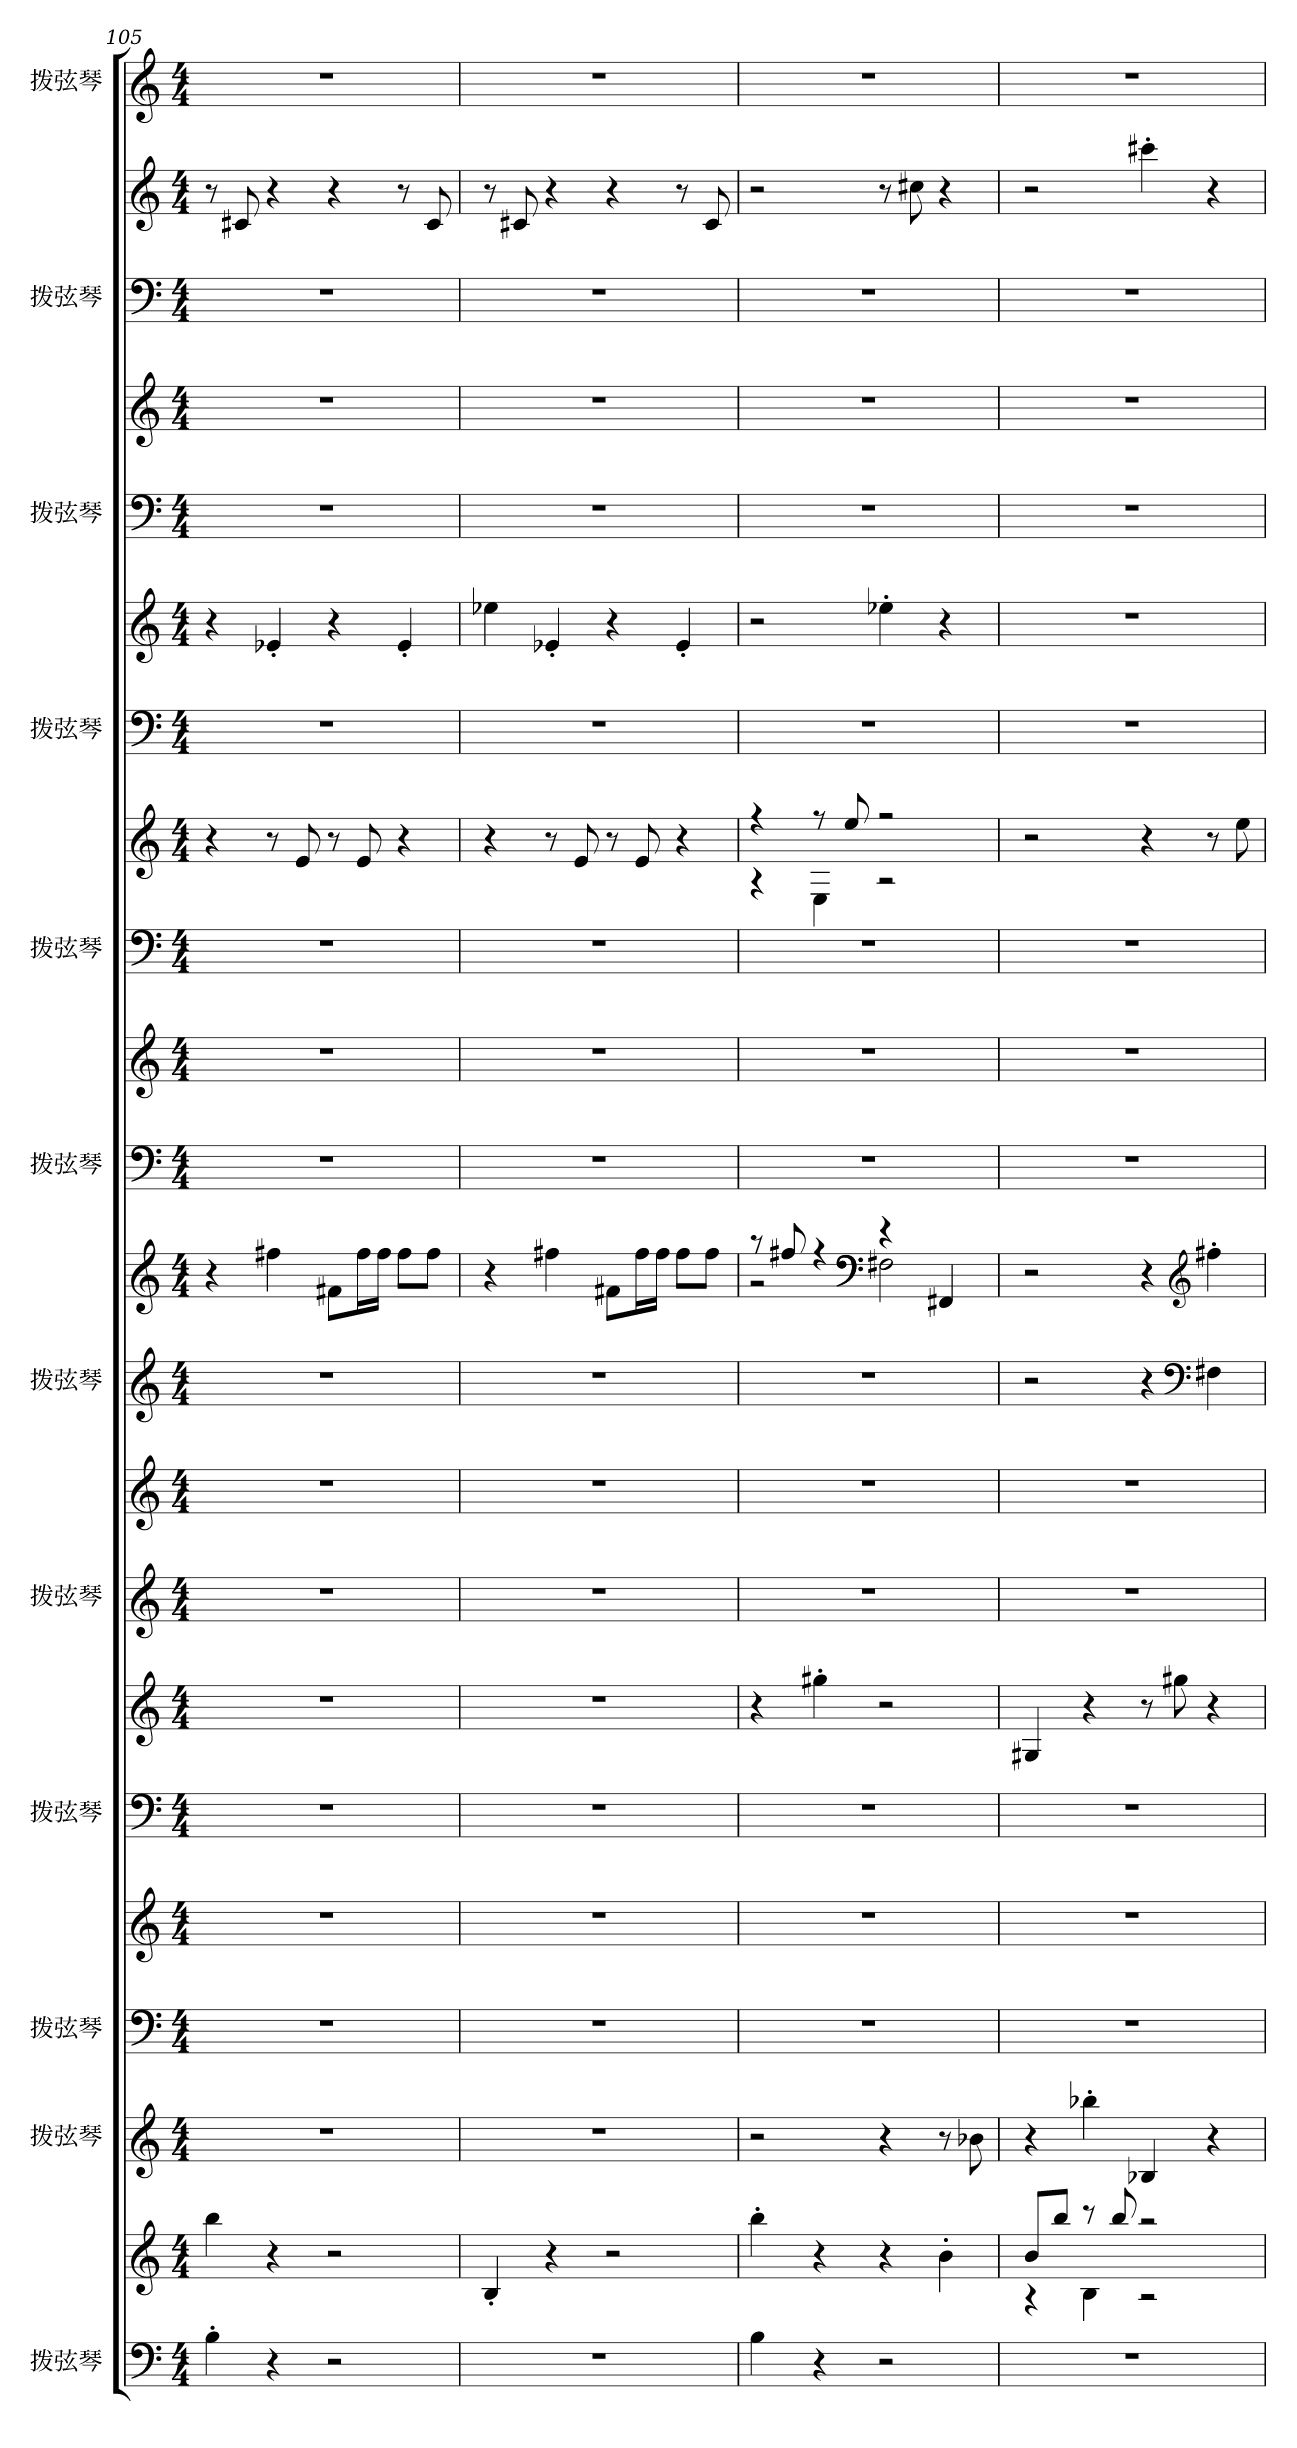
**kern	**kern	**kern	**kern	**kern	**kern	**kern	**kern	**kern	**kern	**kern	**kern	**kern	**kern	**kern	**kern	**kern	**kern	**kern	**kern	**kern	**kern
*part12	*part12	*part11	*part10	*part10	*part9	*part9	*part8	*part8	*part7	*part7	*part6	*part6	*part5	*part5	*part4	*part4	*part3	*part3	*part2	*part2	*part1
*staff22	*staff21	*staff20	*staff19	*staff18	*staff17	*staff16	*staff15	*staff14	*staff13	*staff12	*staff11	*staff10	*staff9	*staff8	*staff7	*staff6	*staff5	*staff4	*staff3	*staff2	*staff1
*I"拨弦琴	*	*I"拨弦琴	*I"拨弦琴	*	*I"拨弦琴	*	*I"拨弦琴	*	*I"拨弦琴	*	*I"拨弦琴	*	*I"拨弦琴	*	*I"拨弦琴	*	*I"拨弦琴	*	*I"拨弦琴	*	*I"拨弦琴
!!LO:PB:g=z
*clefF4	*clefG2	*clefG2	*clefF4	*clefG2	*clefF4	*clefG2	*clefG2	*clefG2	*clefG2	*clefG2	*clefF4	*clefG2	*clefF4	*clefG2	*clefF4	*clefG2	*clefF4	*clefG2	*clefF4	*clefG2	*clefG2
*k[]	*k[]	*k[]	*k[]	*k[]	*k[]	*k[]	*k[]	*k[]	*k[]	*k[]	*k[]	*k[]	*k[]	*k[]	*k[]	*k[]	*k[]	*k[]	*k[]	*k[]	*k[]
*M4/4	*M4/4	*M4/4	*M4/4	*M4/4	*M4/4	*M4/4	*M4/4	*M4/4	*M4/4	*M4/4	*M4/4	*M4/4	*M4/4	*M4/4	*M4/4	*M4/4	*M4/4	*M4/4	*M4/4	*M4/4	*M4/4
=105	=105	=105	=105	=105	=105	=105	=105	=105	=105	=105	=105	=105	=105	=105	=105	=105	=105	=105	=105	=105	=105
4B'\	4bb\	1r	1r	1r	1r	1r	1r	1r	1r	4r	1r	1r	1r	4r	1r	4r	1r	1r	1r	8r	1r
.	.	.	.	.	.	.	.	.	.	.	.	.	.	.	.	.	.	.	.	8c#X/	.
4r	4r	.	.	.	.	.	.	.	.	4ff#X\	.	.	.	8r	.	4e-X'/	.	.	.	4r	.
.	.	.	.	.	.	.	.	.	.	.	.	.	.	8e/	.	.	.	.	.	.	.
2r	2r	.	.	.	.	.	.	.	.	8f#X\L	.	.	.	8r	.	4r	.	.	.	4r	.
.	.	.	.	.	.	.	.	.	.	16ff#\L	.	.	.	8e/	.	.	.	.	.	.	.
.	.	.	.	.	.	.	.	.	.	16ff#\JJ	.	.	.	.	.	.	.	.	.	.	.
.	.	.	.	.	.	.	.	.	.	8ff#\L	.	.	.	4r	.	4e-'/	.	.	.	8r	.
.	.	.	.	.	.	.	.	.	.	8ff#\J	.	.	.	.	.	.	.	.	.	8c#/	.
=106	=106	=106	=106	=106	=106	=106	=106	=106	=106	=106	=106	=106	=106	=106	=106	=106	=106	=106	=106	=106	=106
1r	4B'/	1r	1r	1r	1r	1r	1r	1r	1r	4r	1r	1r	1r	4r	1r	4ee-X\	1r	1r	1r	8r	1r
.	.	.	.	.	.	.	.	.	.	.	.	.	.	.	.	.	.	.	.	8c#X/	.
.	4r	.	.	.	.	.	.	.	.	4ff#X\	.	.	.	8r	.	4e-X'/	.	.	.	4r	.
.	.	.	.	.	.	.	.	.	.	.	.	.	.	8e/	.	.	.	.	.	.	.
.	2r	.	.	.	.	.	.	.	.	8f#X\L	.	.	.	8r	.	4r	.	.	.	4r	.
.	.	.	.	.	.	.	.	.	.	16ff#\L	.	.	.	8e/	.	.	.	.	.	.	.
.	.	.	.	.	.	.	.	.	.	16ff#\JJ	.	.	.	.	.	.	.	.	.	.	.
.	.	.	.	.	.	.	.	.	.	8ff#\L	.	.	.	4r	.	4e-'/	.	.	.	8r	.
.	.	.	.	.	.	.	.	.	.	8ff#\J	.	.	.	.	.	.	.	.	.	8c#/	.
=107	=107	=107	=107	=107	=107	=107	=107	=107	=107	=107	=107	=107	=107	=107	=107	=107	=107	=107	=107	=107	=107
*	*	*	*	*	*	*	*	*	*	*^	*	*	*	*^	*	*	*	*	*	*	*
4B\	4bb'\	2r	1r	1r	1r	4r	1r	1r	1r	8r	2r	1r	1r	1r	4r	4r	1r	2r	1r	1r	1r	2r	1r
.	.	.	.	.	.	.	.	.	.	8ff#X/	.	.	.	.	.	.	.	.	.	.	.	.	.
4r	4r	.	.	.	.	4gg#X'\	.	.	.	4r	.	.	.	.	8r	4E\	.	.	.	.	.	.	.
.	.	.	.	.	.	.	.	.	.	.	.	.	.	.	8ee/	.	.	.	.	.	.	.	.
*	*	*	*	*	*	*	*	*	*	*clefF4	*	*	*	*	*	*	*	*	*	*	*	*	*
2r	4r	4r	.	.	.	2r	.	.	.	4r	2F#X\	.	.	.	2r	2r	.	4ee-X'\	.	.	.	8r	.
.	.	.	.	.	.	.	.	.	.	.	.	.	.	.	.	.	.	.	.	.	.	8cc#X\	.
.	4b'\	8r	.	.	.	.	.	.	.	4FF#X/	.	.	.	.	.	.	.	4r	.	.	.	4r	.
.	.	8b-X\	.	.	.	.	.	.	.	.	.	.	.	.	.	.	.	.	.	.	.	.	.
*	*	*	*	*	*	*	*	*	*	*v	*v	*	*	*	*v	*v	*	*	*	*	*	*	*
!!LO:PB:g=z
=108	=108	=108	=108	=108	=108	=108	=108	=108	=108	=108	=108	=108	=108	=108	=108	=108	=108	=108	=108	=108	=108
*	*^	*	*	*	*	*	*	*	*	*	*	*	*	*	*	*	*	*	*	*	*
1r	8b/L	4r	4r	1r	1r	1r	4G#X/	1r	1r	2r	2r	1r	1r	1r	2r	1r	1r	1r	1r	1r	2r	1r
.	8bb/J	.	.	.	.	.	.	.	.	.	.	.	.	.	.	.	.	.	.	.	.	.
.	8r	4B\	4bb-X'\	.	.	.	4r	.	.	.	.	.	.	.	.	.	.	.	.	.	.	.
.	8bb/	.	.	.	.	.	.	.	.	.	.	.	.	.	.	.	.	.	.	.	.	.
.	2r	2r	4B-X/	.	.	.	8r	.	.	4r	4r	.	.	.	4r	.	.	.	.	.	4ccc#X'\	.
.	.	.	.	.	.	.	8gg#X\	.	.	.	.	.	.	.	.	.	.	.	.	.	.	.
*	*	*	*	*	*	*	*	*	*	*clefF4	*clefG2	*	*	*	*	*	*	*	*	*	*	*
.	.	.	4r	.	.	.	4r	.	.	4F#X\	4ff#X'\	.	.	.	8r	.	.	.	.	.	4r	.
.	.	.	.	.	.	.	.	.	.	.	.	.	.	.	8ee\	.	.	.	.	.	.	.
*	*v	*v	*	*	*	*	*	*	*	*	*	*	*	*	*	*	*	*	*	*	*	*
=	=	=	=	=	=	=	=	=	=	=	=	=	=	=	=	=	=	=	=	=	=
*-	*-	*-	*-	*-	*-	*-	*-	*-	*-	*-	*-	*-	*-	*-	*-	*-	*-	*-	*-	*-	*-
